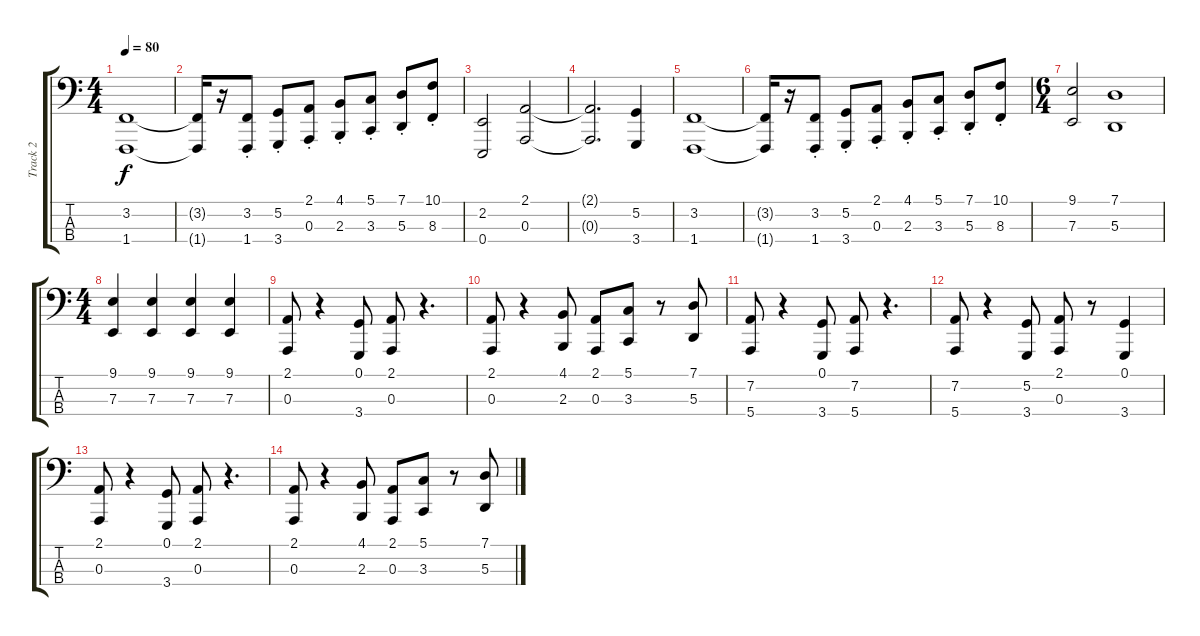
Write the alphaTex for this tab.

\track ("Track 2" "Track 2") {instrument stringensemble1}
\staff {score tabs}
\tuning (G2 D2 A1 E1) {hide}
\ts (4 4)
\tempo 80
\clef f4
\ks c
(3.2 1.4).1{dy f} |
(3.2{t} 1.4{t}).16 r.16 (3.2{st} 1.4{st}).8 (5.2{st} 3.4{st}).8 (2.1{st} 0.3{st}).8 (4.1{st} 2.3{st}).8 (5.1{st} 3.3{st}).8 (7.1{st} 5.3{st}).8 (10.1{st} 8.3{st}).8 |
(2.2 0.4).2 (2.1 0.3).2 |
(2.1{t} 0.3{t}).2{d} (5.2 3.4).4 |
(3.2 1.4).1 |
(3.2{t} 1.4{t}).16 r.16 (3.2{st} 1.4{st}).8 (5.2{st} 3.4{st}).8 (2.1{st} 0.3{st}).8 (4.1{st} 2.3{st}).8 (5.1{st} 3.3{st}).8 (7.1{st} 5.3{st}).8 (10.1{st} 8.3{st}).8 |
\ts (6 4)
(9.1 7.3).2 (7.1 5.3).1 |
\ts (4 4)
(9.1 7.3).4 (9.1 7.3).4 (9.1 7.3).4 (9.1 7.3).4 |
(2.1 0.3).8 r.4 (0.1 3.4).8 (2.1 0.3).8 r.4{d} |
(2.1 0.3).8 r.4 (4.1 2.3).8 (2.1 0.3).8 (5.1 3.3).8 r.8 (7.1 5.3).8 |
(7.2 5.4).8 r.4 (0.1 3.4).8 (7.2 5.4).8 r.4{d} |
(7.2 5.4).8 r.4 (5.2 3.4).8 (2.1 0.3).8 r.8 (0.1 3.4).4 |
(2.1 0.3).8 r.4 (0.1 3.4).8 (2.1 0.3).8 r.4{d} |
(2.1 0.3).8 r.4 (4.1 2.3).8 (2.1 0.3).8 (5.1 3.3).8 r.8 (7.1 5.3).8
